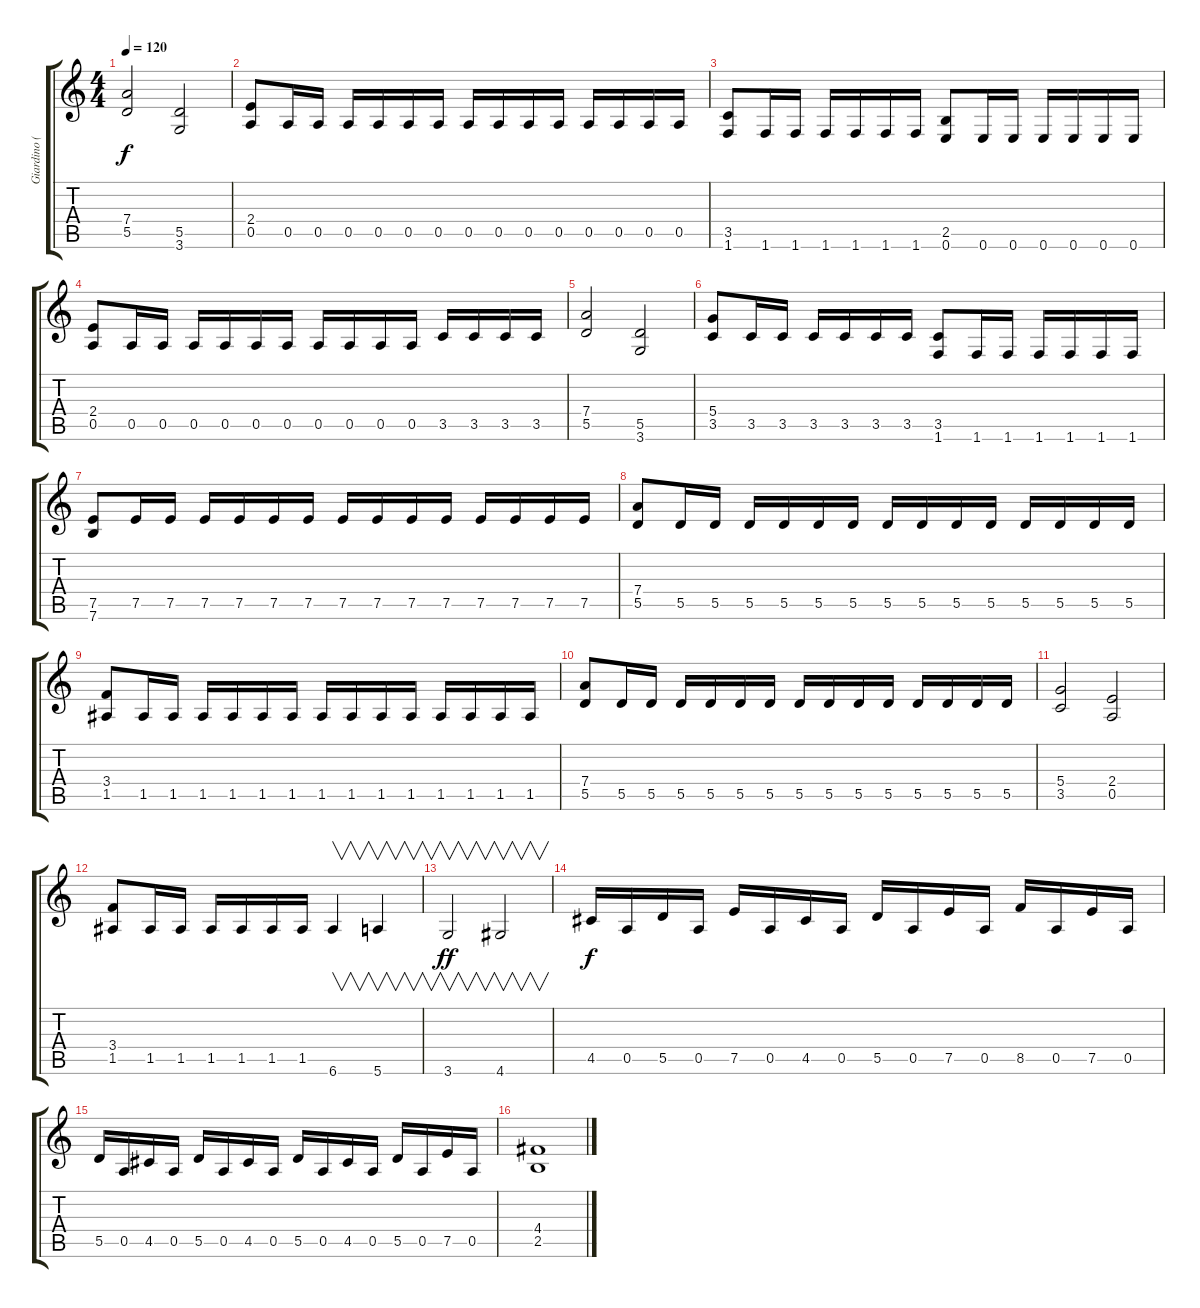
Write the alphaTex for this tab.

\track ("Giardino (Solos)" "Giardino (") {instrument overdrivenguitar}
\staff {score tabs}
\tuning (E4 B3 G3 D3 A2 E2) {hide}
\ts (4 4)
\tempo 120
\clef g2
\ks c
(7.4 5.5).2{dy f} (5.5 3.6).2 |
(2.4 0.5).8 0.5.16 0.5.16 0.5.16 0.5.16 0.5.16 0.5.16 0.5.16 0.5.16 0.5.16 0.5.16 0.5.16 0.5.16 0.5.16 0.5.16 |
(3.5 1.6).8 1.6.16 1.6.16 1.6.16 1.6.16 1.6.16 1.6.16 (2.5 0.6).8 0.6.16 0.6.16 0.6.16 0.6.16 0.6.16 0.6.16 |
(2.4 0.5).8 0.5.16 0.5.16 0.5.16 0.5.16 0.5.16 0.5.16 0.5.16 0.5.16 0.5.16 0.5.16 3.5.16 3.5.16 3.5.16 3.5.16 |
(7.4 5.5).2 (5.5 3.6).2 |
(5.4 3.5).8 3.5.16 3.5.16 3.5.16 3.5.16 3.5.16 3.5.16 (3.5 1.6).8 1.6.16 1.6.16 1.6.16 1.6.16 1.6.16 1.6.16 |
(7.5 7.6).8 7.5.16 7.5.16 7.5.16 7.5.16 7.5.16 7.5.16 7.5.16 7.5.16 7.5.16 7.5.16 7.5.16 7.5.16 7.5.16 7.5.16 |
(7.4 5.5).8 5.5.16 5.5.16 5.5.16 5.5.16 5.5.16 5.5.16 5.5.16 5.5.16 5.5.16 5.5.16 5.5.16 5.5.16 5.5.16 5.5.16 |
(3.4 1.5).8 1.5.16 1.5.16 1.5.16 1.5.16 1.5.16 1.5.16 1.5.16 1.5.16 1.5.16 1.5.16 1.5.16 1.5.16 1.5.16 1.5.16 |
(7.4 5.5).8 5.5.16 5.5.16 5.5.16 5.5.16 5.5.16 5.5.16 5.5.16 5.5.16 5.5.16 5.5.16 5.5.16 5.5.16 5.5.16 5.5.16 |
(5.4 3.5).2 (2.4 0.5).2 |
(3.4 1.5).8 1.5.16 1.5.16 1.5.16 1.5.16 1.5.16 1.5.16 6.6.4{v} 5.6.4{v} |
3.6.2{v dy ff} 4.6.2{v} |
4.5.16{dy f} 0.5.16 5.5.16 0.5.16 7.5.16 0.5.16 4.5.16 0.5.16 5.5.16 0.5.16 7.5.16 0.5.16 8.5.16 0.5.16 7.5.16 0.5.16 |
5.5.16 0.5.16 4.5.16 0.5.16 5.5.16 0.5.16 4.5.16 0.5.16 5.5.16 0.5.16 4.5.16 0.5.16 5.5.16 0.5.16 7.5.16 0.5.16 |
(4.4 2.5).1
